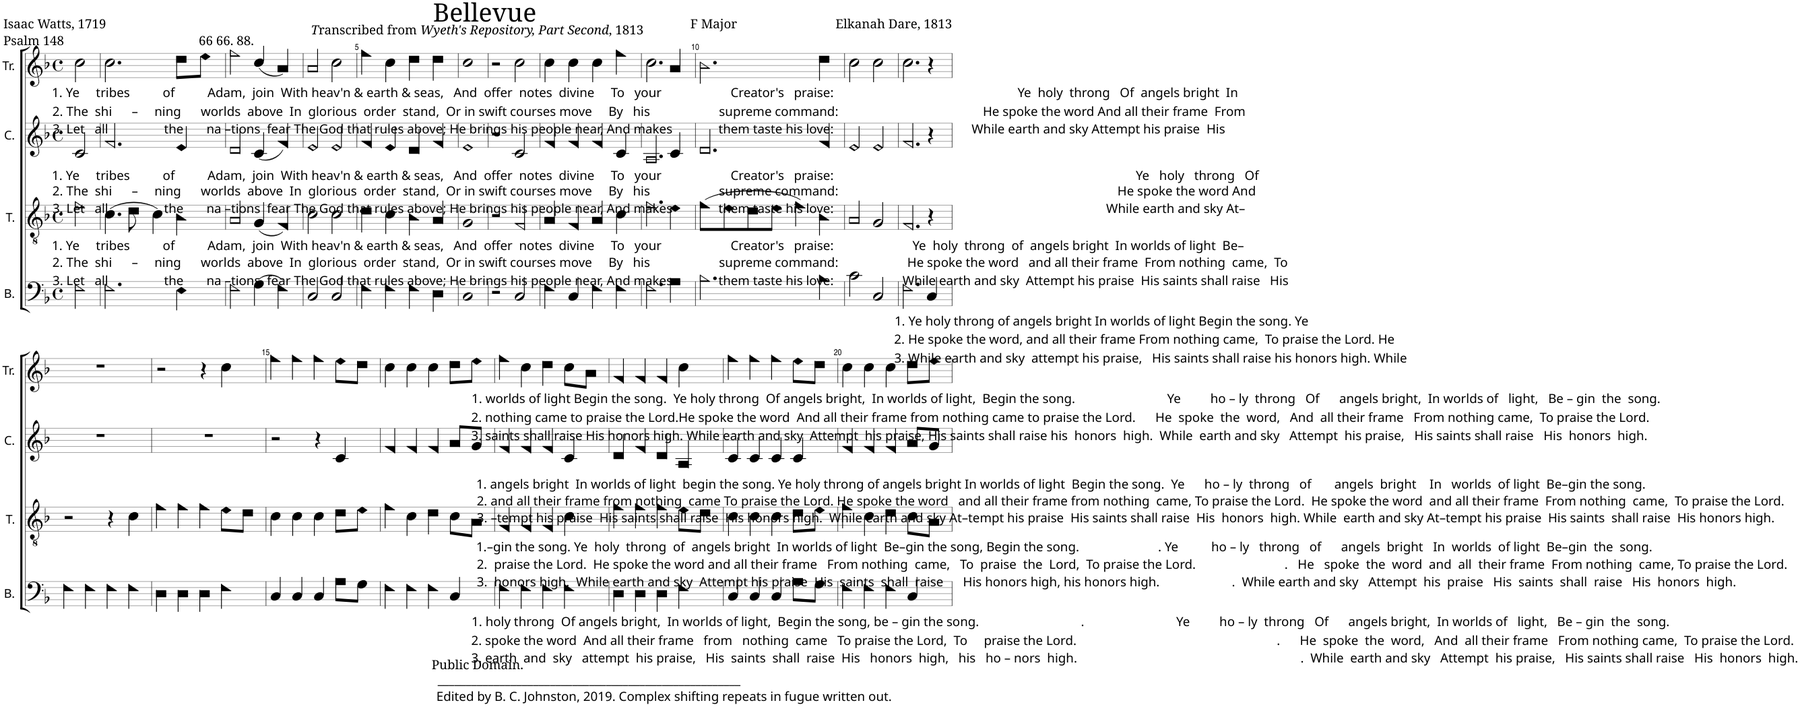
**kern	**kern	**kern	**kern
*part4	*part3	*part2	*part1
*staff4	*staff3	*staff2	*staff1
*I"B.	*I"T.	*I"C.	*I"Tr.
*I'B.	*I'T.	*I'C.	*I'Tr.
*clefF4	*clefGv2	*clefG2	*clefG2
*k[b-]	*k[b-]	*k[b-]	*k[b-]
*M4/4	*M4/4	*M4/4	*M4/4
*met(c)	*met(c)	*met(c)	*met(c)
=1	=1	=1	=1
!	!	!	!LO:TX:b:t=1. Ye     tribes          of          Adam,  join  With heav'n & earth & seas,   And  offer  notes  divine     To   your                     Creator's   praise&colon;                                                        Ye  holy  throng   Of  angels bright  In
!	!	!	!LO:TX:b:t=2. The  shi      –     ning      worlds  above  In  glorious  order  stand,  Or in swift courses move     By   his                     supreme command&colon;                                            He spoke the word And all their frame  From
!	!	!	!LO:TX:b:t=3. Let   all                 the       na –tions  fear The God that rules above; He brings his people near, And makes              them taste his love&colon;                                          While earth and sky Attempt his praise  His
!	!	!LO:TX:b:t=1. Ye     tribes          of          Adam,  join  With heav'n & earth & seas,   And  offer  notes  divine     To   your                     Creator's   praise&colon;                                                                                            Ye   holy   throng   Of	!
!	!	!LO:TX:b:t=2. The  shi      –     ning      worlds  above  In  glorious  order  stand,  Or in swift courses move     By   his                     supreme command&colon;                                                                                     He spoke the word And	!
!	!	!LO:TX:b:t=3. Let   all                 the       na –tions  fear The God that rules above; He brings his people near, And makes              them taste his love&colon;                                                                                   While earth and sky At–	!
!	!LO:TX:b:t=1. Ye     tribes          of          Adam,  join  With heav'n & earth & seas,   And  offer  notes  divine     To   your                     Creator's   praise&colon;                        Ye  holy  throng  of  angels bright  In worlds of light  Be–	!	!
!	!LO:TX:b:t=2. The  shi      –     ning      worlds  above  In  glorious  order  stand,  Or in swift courses move     By   his                     supreme command&colon;	!	!
!	!LO:TX:b:t=He spoke the word   and all their frame  From nothing  came,  To	!	!
!	!LO:TX:b:t=3. Let   all                 the       na –tions  fear The God that rules above; He brings his people near, And makes              them taste his love&colon;	!	!
!	!LO:TX:b:t=While earth and sky  Attempt his praise  His saints shall raise   His	!	!
2F!\	2f!\	2c!/	2cc!\
=2	=2	=2	=2
2.F!\	(4.c!\	2.f!/	2.cc!\
.	8d!\	.	.
.	4c!\)	.	.
4E!\	4B-!\	4e!/	8dd!\L
.	.	.	8ee!\J
=3	=3	=3	=3
2F!\	2A!/	2d!/	2ff!\
(4G!\	(4G!/	(4c!/	(4cc!/
4F!\)	4F!/)	4f!/)	4a!/)
=4	=4	=4	=4
2C!/	2c!\	2e!/	2a!/
2C!/	2c!\	2e!/	2cc!\
=5	=5	=5	=5
4F!\	4d!\	4f!/	4ff!\
4F!\	4c!\	4e!/	4cc!\
4F!\	4B-!\	4d!/	4dd!\
4D!\	4A!/	4f!/	4dd!\
=6	=6	=6	=6
1C!	1G!	1e!	1cc!
=7	=7	=7	=7
2r	2r	2r	2r
2C!/	2F!/	2c!/	2cc!\
=8	=8	=8	=8
4F!\	4A!/	4f!/	4cc!\
4C!/	4F!/	4f!/	4cc!\
4F!\	4A!/	4f!/	4cc!\
4F!\	4c!\	4c!/	4ff!\
=9	=9	=9	=9
2.F!\	2.f!\	2.A!/	2.cc!\
4A!\	4e!\	4c!/	4a!/
=10	=10	=10	=10
2.B-!\	(8f!\L	2.d!/	2.b-!\
.	8e!\	.	.
.	8d!\	.	.
.	8e!\J	.	.
.	4f!\)	.	.
4B-!\	4B-!\	4f!/	4dd!\
=11	=11	=11	=11
2c!\	2A!/	2e!/	2cc!\
2C!/	2G!/	2e!/	2cc!\
=12	=12	=12	=12
2.F!\	2.F!/	2.f!/	2.cc!\
!LO:TX:b:t=3. While earth and sky  attempt his praise,   His saints shall raise his honors high. While	!	!	!
!LO:TX:b:t=2. He spoke the word, and all their frame From nothing came,  To praise the Lord. He	!	!	!
!LO:TX:b:t=1. Ye holy throng of angels bright In worlds of light Begin the song. Ye	!	!	!
4C!/	4r	4r	4r
!!LO:LB:g=z
=13	=13	=13	=13
4F!\	2r	1r	1r
4F!\	.	.	.
4F!\	4r	.	.
4F!\	4c!\	.	.
=14	=14	=14	=14
4D!\	4f!\	1r	2r
4D!\	4f!\	.	.
4D!\	4f!\	.	4r
4F!\	8e!\L	.	4cc!\
.	8d!\J	.	.
=15	=15	=15	=15
4C!/	4c!\	2r	4ff!\
4C!/	4c!\	.	4ff!\
4C!/	4c!\	4r	4ff!\
8A!\L	8d!\L	4c!/	8ee!\L
8G!\J	8e!\J	.	8dd!\J
=16	=16	=16	=16
4F!\	4f!\	4f!/	4cc!\
4F!\	4c!\	4f!/	4cc!\
4F!\	4d!\	4f!/	4cc!\
4C!/	8c!\L	8a!/L	8dd!\L
.	8A!\J	8g!/J	8ee!\J
=17	=17	=17	=17
!	!	!	!LO:TX:b:t=1. worlds of light Begin the song.  Ye holy throng  Of angels bright,  In worlds of light,  Begin the song.                            Ye         ho – ly  throng   Of      angels bright,  In worlds of   light,   Be – gin  the  song.
!	!	!	!LO:TX:b:t=2. nothing came to praise the Lord.He spoke the word  And all their frame from nothing came to praise the Lord.      He  spoke  the  word,   And  all their frame   From nothing came,  To praise the Lord.
!	!	!	!LO:TX:b:t=3. saints shall raise His honors high. While earth and sky  Attempt  his praise, His saints shall raise his  honors  high.  While  earth and sky   Attempt  his praise,   His saints shall raise   His  honors  high.
!	!	!LO:TX:b:t=1. angels bright  In worlds of light  begin the song. Ye holy throng of angels bright In worlds of light  Begin the song.  Ye      ho – ly  throng   of       angels  bright    In   worlds  of light  Be–gin the song.	!
!	!	!LO:TX:b:t=2.	!
!	!	!LO:TX:b:t=and all their frame from nothing  came To praise the Lord. He spoke the word   and all their frame from nothing  came, To praise the Lord.	!
!	!	!LO:TX:b:t=He spoke the word  and all their frame  From nothing  came,  To praise the Lord.	!
!	!	!LO:TX:b:t=3.	!
!	!	!LO:TX:b:t=–tempt his praise  His saints shall raise  His honors high.  While earth and sky At–tempt his praise  His saints shall raise  His  honors  high.	!
!	!	!LO:TX:b:t=While  earth and sky At–tempt his praise  His saints  shall raise  His honors high.	!
!	!LO:TX:b:t=1.–gin the song. Ye  holy  throng  of  angels bright  In worlds of light  Be–gin the song, Begin the song.                        . Ye          ho – ly   throng   of      angels  bright   In  worlds  of light  Be–gin  the  song.	!	!
!	!LO:TX:b:t=2.	!	!
!	!LO:TX:b:t=praise the Lord.  He spoke the word and all their frame   From nothing  came,   To  praise  the  Lord,  To praise the Lord.                           .	!	!
!	!LO:TX:b:t=He   spoke  the  word  and  all  their frame  From nothing  came, To praise the Lord.	!	!
!	!LO:TX:b:t=3.	!	!
!	!LO:TX:b:t=honors high.  While earth and sky  Attempt his praise  His  saints  shall  raise	!	!
!	!LO:TX:b:t=His honors high, his honors high.                      .  While earth and sky   Attempt  his  praise   His  saints  shall  raise   His  honors  high.	!	!
!LO:TX:b:t=1. holy throng  Of angels bright,  In worlds of light,  Begin the song, be – gin the song.                               .                            Ye         ho – ly  throng   Of      angels bright,  In worlds of   light,   Be – gin  the  song.	!	!	!
!LO:TX:b:t=2.	!	!	!
!LO:TX:b:t=spoke the word  And all their frame   from   nothing  came   To praise the Lord,  To     praise the Lord.                                                             .	!	!	!
!LO:TX:b:t=He  spoke  the  word,   And  all their frame   From nothing came,  To praise the Lord.	!	!	!
!LO:TX:b:t=3.	!	!	!
!LO:TX:b:t=earth  and  sky   attempt  his praise,   His  saints  shall  raise  His   honors  high,   his   ho – nors  high.                                                                    .	!	!	!
!LO:TX:b:t=While  earth and sky   Attempt  his praise,   His saints shall raise   His  honors  high.	!	!	!
!LO:TX:b:t=______________________________________________________	!	!	!
!LO:TX:b:t=Edited by B. C. Johnston, 2019. Complex shifting repeats in fugue written out.	!	!	!
4F!\	4F!/	4f!/	4ff!\
4F!\	4F!/	4f!/	4cc!\
4F!\	4F!/	4f!/	4dd!\
4F!\	4c!\	4c!/	8cc!\L
.	.	.	8a!\J
=18	=18	=18	=18
4D!\	4f!\	4d!/	4f!/
4D!\	4f!\	4f!/	4f!/
4D!\	4f!\	4d!/	4f!/
4F!\	8e!\L	4A!/	4cc!\
.	8d!\J	.	.
=19	=19	=19	=19
4C!/	4c!\	4c!/	4ff!\
4C!/	4c!\	4c!/	4ff!\
4C!/	4c!\	4c!/	4ff!\
8A!\L	8d!\L	4c!/	8ee!\L
8G!\J	8e!\J	.	8dd!\J
=20	=20	=20	=20
4F!\	4f!\	4f!/	4cc!\
4F!\	4c!\	4f!/	4cc!\
4F!\	4d!\	4f!/	4cc!\
4C!/	8c!\L	8a!/L	8dd!\L
.	8A!\J	8g!/J	8ee!\J
=	=	=	=
*-	*-	*-	*-
